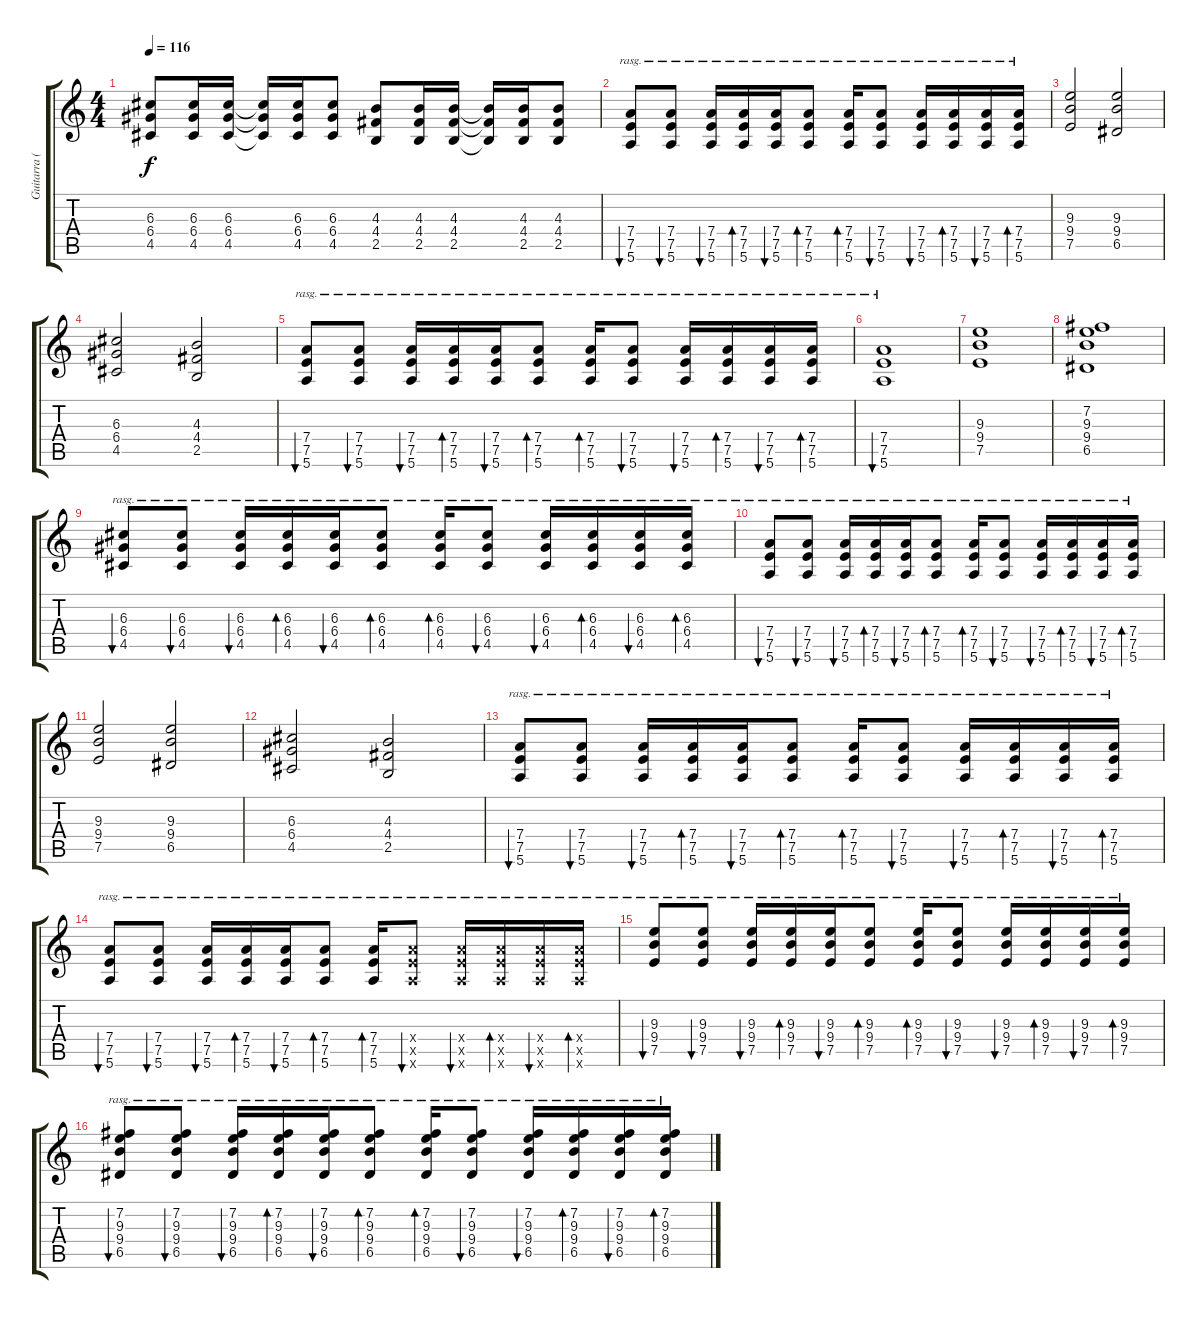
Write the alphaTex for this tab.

\track ("Guitarra (Ac)" "Guitarra (") {instrument acousticguitarsteel}
\staff {score tabs}
\tuning (E4 B3 G3 D3 A2 E2) {hide}
\ts (4 4)
\tempo 116
\clef g2
\ks c
(6.3 6.4 4.5).8{dy f} (6.3 6.4 4.5).16 (6.3 6.4 4.5).16 (6.3{t} 6.4{t} 4.5{t}).16 (6.3 6.4 4.5).16 (6.3 6.4 4.5).8 (4.3 4.4 2.5).8 (4.3 4.4 2.5).16 (4.3 4.4 2.5).16 (4.3{t} 4.4{t} 2.5{t}).16 (4.3 4.4 2.5).16 (4.3 4.4 2.5).8 |
(7.4 7.5 5.6).8{bu 60 rasg ii} (7.4 7.5 5.6).8{bu 120 rasg ii} (7.4 7.5 5.6).16{bu 120 rasg ii} (7.4 7.5 5.6).16{bd 120 rasg ii} (7.4 7.5 5.6).16{bu 120 rasg ii} (7.4 7.5 5.6).8{bd 120 rasg ii} (7.4 7.5 5.6).16{bd 120 rasg ii} (7.4 7.5 5.6).8{bu 120 rasg ii} (7.4 7.5 5.6).16{bu 120 rasg ii} (7.4 7.5 5.6).16{bd 120 rasg ii} (7.4 7.5 5.6).16{bu 120 rasg ii} (7.4 7.5 5.6).16{bd 120 rasg ii} |
(9.3 9.4 7.5).2 (9.3 9.4 6.5).2 |
(6.3 6.4 4.5).2 (4.3 4.4 2.5).2 |
(7.4 7.5 5.6).8{bu 60 rasg ii} (7.4 7.5 5.6).8{bu 120 rasg ii} (7.4 7.5 5.6).16{bu 120 rasg ii} (7.4 7.5 5.6).16{bd 120 rasg ii} (7.4 7.5 5.6).16{bu 120 rasg ii} (7.4 7.5 5.6).8{bd 120 rasg ii} (7.4 7.5 5.6).16{bd 120 rasg ii} (7.4 7.5 5.6).8{bu 120 rasg ii} (7.4 7.5 5.6).16{bu 120 rasg ii} (7.4 7.5 5.6).16{bd 120 rasg ii} (7.4 7.5 5.6).16{bu 120 rasg ii} (7.4 7.5 5.6).16{bd 120 rasg ii} |
(7.4 7.5 5.6).1{bu 60 rasg ii} |
(9.3 9.4 7.5).1 |
(7.2 9.3 9.4 6.5).1 |
(6.3 6.4 4.5).8{bu 60 rasg ii} (6.3 6.4 4.5).8{bu 120 rasg ii} (6.3 6.4 4.5).16{bu 120 rasg ii} (6.3 6.4 4.5).16{bd 120 rasg ii} (6.3 6.4 4.5).16{bu 120 rasg ii} (6.3 6.4 4.5).8{bd 120 rasg ii} (6.3 6.4 4.5).16{bd 120 rasg ii} (6.3 6.4 4.5).8{bu 120 rasg ii} (6.3 6.4 4.5).16{bu 120 rasg ii} (6.3 6.4 4.5).16{bd 120 rasg ii} (6.3 6.4 4.5).16{bu 120 rasg ii} (6.3 6.4 4.5).16{bd 120 rasg ii} |
(7.4 7.5 5.6).8{bu 60 rasg ii} (7.4 7.5 5.6).8{bu 120 rasg ii} (7.4 7.5 5.6).16{bu 120 rasg ii} (7.4 7.5 5.6).16{bd 120 rasg ii} (7.4 7.5 5.6).16{bu 120 rasg ii} (7.4 7.5 5.6).8{bd 120 rasg ii} (7.4 7.5 5.6).16{bd 120 rasg ii} (7.4 7.5 5.6).8{bu 120 rasg ii} (7.4 7.5 5.6).16{bu 120 rasg ii} (7.4 7.5 5.6).16{bd 120 rasg ii} (7.4 7.5 5.6).16{bu 120 rasg ii} (7.4 7.5 5.6).16{bd 120 rasg ii} |
(9.3 9.4 7.5).2 (9.3 9.4 6.5).2 |
(6.3 6.4 4.5).2 (4.3 4.4 2.5).2 |
(7.4 7.5 5.6).8{bu 60 rasg ii} (7.4 7.5 5.6).8{bu 120 rasg ii} (7.4 7.5 5.6).16{bu 120 rasg ii} (7.4 7.5 5.6).16{bd 120 rasg ii} (7.4 7.5 5.6).16{bu 120 rasg ii} (7.4 7.5 5.6).8{bd 120 rasg ii} (7.4 7.5 5.6).16{bd 120 rasg ii} (7.4 7.5 5.6).8{bu 120 rasg ii} (7.4 7.5 5.6).16{bu 120 rasg ii} (7.4 7.5 5.6).16{bd 120 rasg ii} (7.4 7.5 5.6).16{bu 120 rasg ii} (7.4 7.5 5.6).16{bd 120 rasg ii} |
(7.4 7.5 5.6).8{bu 60 rasg ii} (7.4 7.5 5.6).8{bu 120 rasg ii} (7.4 7.5 5.6).16{bu 120 rasg ii} (7.4 7.5 5.6).16{bd 120 rasg ii} (7.4 7.5 5.6).16{bu 120 rasg ii} (7.4 7.5 5.6).8{bd 120 rasg ii} (7.4 7.5 5.6).16{bd 120 rasg ii} (7.4{x} 7.5{x} 5.6{x}).8{bu 120 rasg ii} (7.4{x} 7.5{x} 5.6{x}).16{bu 120 rasg ii} (7.4{x} 7.5{x} 5.6{x}).16{bd 120 rasg ii} (7.4{x} 7.5{x} 5.6{x}).16{bu 120 rasg ii} (7.4{x} 7.5{x} 5.6{x}).16{bd 120 rasg ii} |
(9.3 9.4 7.5).8{bu 60 rasg ii} (9.3 9.4 7.5).8{bu 120 rasg ii} (9.3 9.4 7.5).16{bu 120 rasg ii} (9.3 9.4 7.5).16{bd 120 rasg ii} (9.3 9.4 7.5).16{bu 120 rasg ii} (9.3 9.4 7.5).8{bd 120 rasg ii} (9.3 9.4 7.5).16{bd 120 rasg ii} (9.3 9.4 7.5).8{bu 120 rasg ii} (9.3 9.4 7.5).16{bu 120 rasg ii} (9.3 9.4 7.5).16{bd 120 rasg ii} (9.3 9.4 7.5).16{bu 120 rasg ii} (9.3 9.4 7.5).16{bd 120 rasg ii} |
(7.2 9.3 9.4 6.5).8{bu 60 rasg ii} (7.2 9.3 9.4 6.5).8{bu 120 rasg ii} (7.2 9.3 9.4 6.5).16{bu 120 rasg ii} (7.2 9.3 9.4 6.5).16{bd 120 rasg ii} (7.2 9.3 9.4 6.5).16{bu 120 rasg ii} (7.2 9.3 9.4 6.5).8{bd 120 rasg ii} (7.2 9.3 9.4 6.5).16{bd 120 rasg ii} (7.2 9.3 9.4 6.5).8{bu 120 rasg ii} (7.2 9.3 9.4 6.5).16{bu 120 rasg ii} (7.2 9.3 9.4 6.5).16{bd 120 rasg ii} (7.2 9.3 9.4 6.5).16{bu 120 rasg ii} (7.2 9.3 9.4 6.5).16{bd 120 rasg ii}
